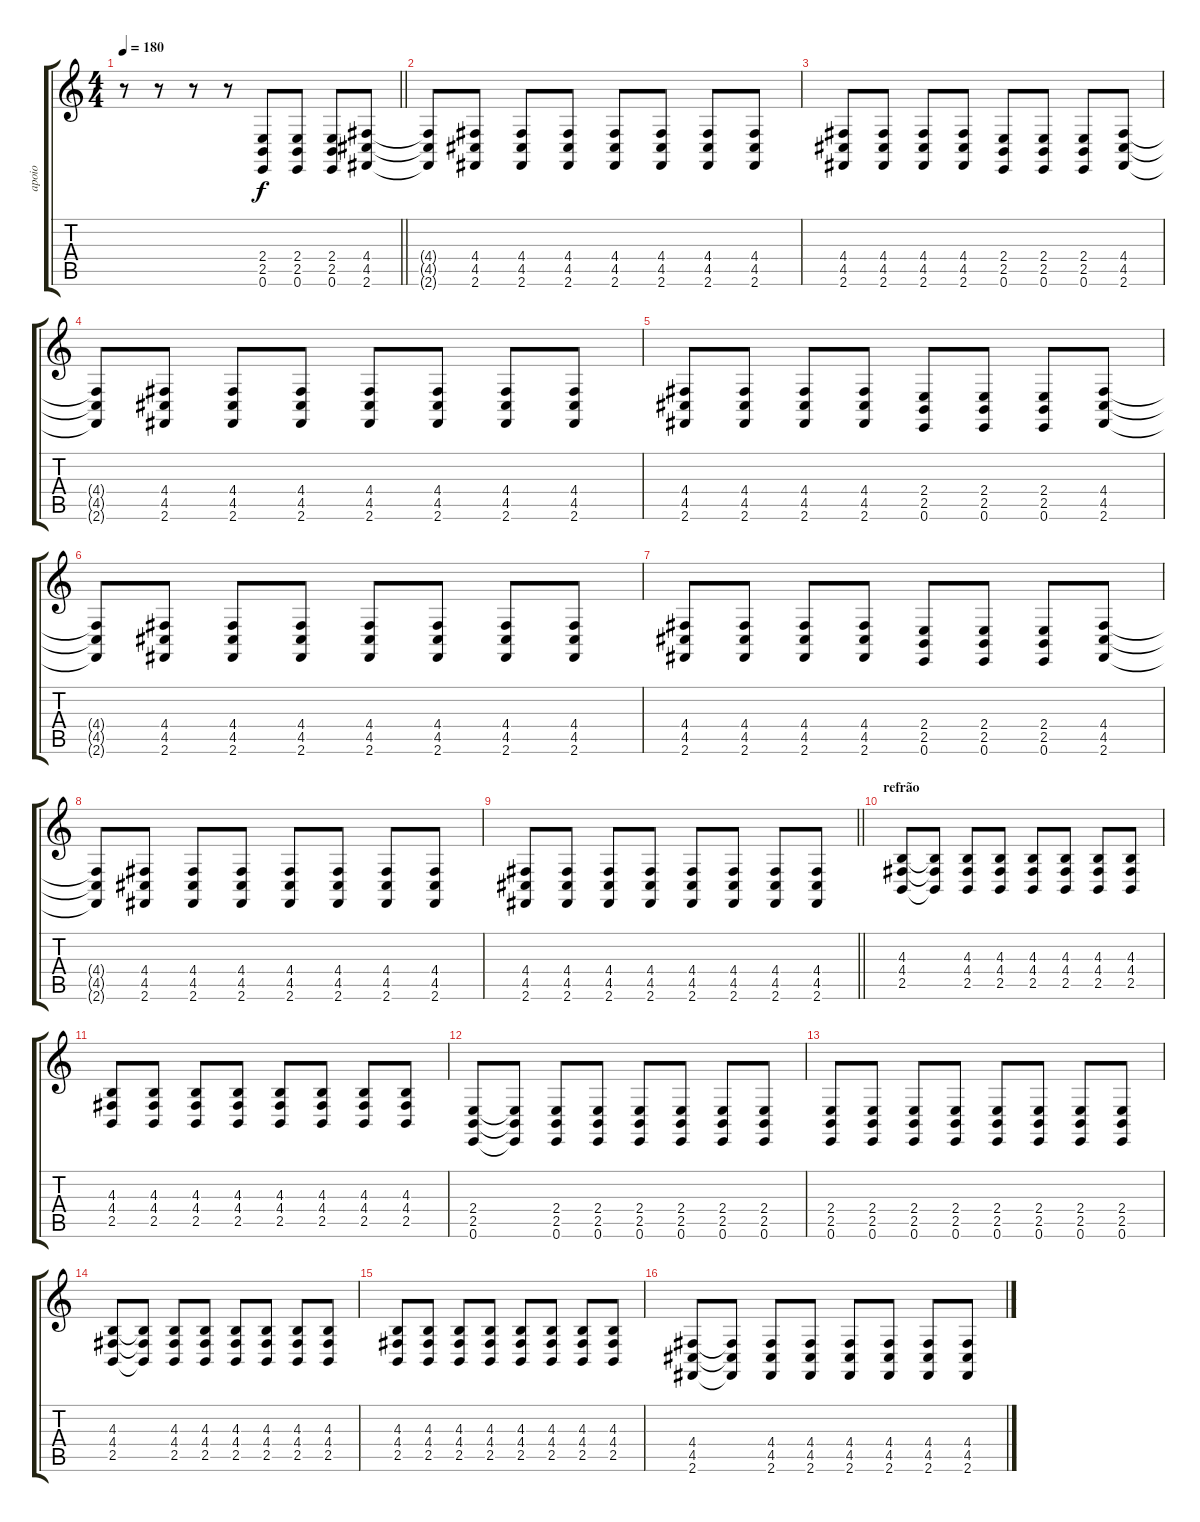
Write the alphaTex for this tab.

\track ("apoio" "apoio") {instrument lead8bassandlead}
\staff {score tabs}
\tuning (E4 B3 G3 D3 A2 E2) {hide}
\ts (4 4)
\tempo 180
\clef g2
\barLineRight lightlight
\ks c
r.8{dy f} r.8 r.8 r.8 (2.4 2.5 0.6).8 (2.4 2.5 0.6).8 (2.4 2.5 0.6).8 (4.4 4.5 2.6).8 |
(4.4{t} 4.5{t} 2.6{t}).8 (4.4 4.5 2.6).8 (4.4 4.5 2.6).8 (4.4 4.5 2.6).8 (4.4 4.5 2.6).8 (4.4 4.5 2.6).8 (4.4 4.5 2.6).8 (4.4 4.5 2.6).8 |
(4.4 4.5 2.6).8 (4.4 4.5 2.6).8 (4.4 4.5 2.6).8 (4.4 4.5 2.6).8 (2.4 2.5 0.6).8 (2.4 2.5 0.6).8 (2.4 2.5 0.6).8 (4.4 4.5 2.6).8 |
(4.4{t} 4.5{t} 2.6{t}).8 (4.4 4.5 2.6).8 (4.4 4.5 2.6).8 (4.4 4.5 2.6).8 (4.4 4.5 2.6).8 (4.4 4.5 2.6).8 (4.4 4.5 2.6).8 (4.4 4.5 2.6).8 |
(4.4 4.5 2.6).8 (4.4 4.5 2.6).8 (4.4 4.5 2.6).8 (4.4 4.5 2.6).8 (2.4 2.5 0.6).8 (2.4 2.5 0.6).8 (2.4 2.5 0.6).8 (4.4 4.5 2.6).8 |
(4.4{t} 4.5{t} 2.6{t}).8 (4.4 4.5 2.6).8 (4.4 4.5 2.6).8 (4.4 4.5 2.6).8 (4.4 4.5 2.6).8 (4.4 4.5 2.6).8 (4.4 4.5 2.6).8 (4.4 4.5 2.6).8 |
(4.4 4.5 2.6).8 (4.4 4.5 2.6).8 (4.4 4.5 2.6).8 (4.4 4.5 2.6).8 (2.4 2.5 0.6).8 (2.4 2.5 0.6).8 (2.4 2.5 0.6).8 (4.4 4.5 2.6).8 |
(4.4{t} 4.5{t} 2.6{t}).8 (4.4 4.5 2.6).8 (4.4 4.5 2.6).8 (4.4 4.5 2.6).8 (4.4 4.5 2.6).8 (4.4 4.5 2.6).8 (4.4 4.5 2.6).8 (4.4 4.5 2.6).8 |
\barLineRight lightlight
(4.4 4.5 2.6).8 (4.4 4.5 2.6).8 (4.4 4.5 2.6).8 (4.4 4.5 2.6).8 (4.4 4.5 2.6).8 (4.4 4.5 2.6).8 (4.4 4.5 2.6).8 (4.4 4.5 2.6).8 |
\section ("" "refrão")
(4.3 4.4 2.5).8 (4.3{t} 4.4{t} 2.5{t}).8 (4.3 4.4 2.5).8 (4.3 4.4 2.5).8 (4.3 4.4 2.5).8 (4.3 4.4 2.5).8 (4.3 4.4 2.5).8 (4.3 4.4 2.5).8 |
(4.3 4.4 2.5).8 (4.3 4.4 2.5).8 (4.3 4.4 2.5).8 (4.3 4.4 2.5).8 (4.3 4.4 2.5).8 (4.3 4.4 2.5).8 (4.3 4.4 2.5).8 (4.3 4.4 2.5).8 |
(2.4 2.5 0.6).8 (2.4{t} 2.5{t} 0.6{t}).8 (2.4 2.5 0.6).8 (2.4 2.5 0.6).8 (2.4 2.5 0.6).8 (2.4 2.5 0.6).8 (2.4 2.5 0.6).8 (2.4 2.5 0.6).8 |
(2.4 2.5 0.6).8 (2.4 2.5 0.6).8 (2.4 2.5 0.6).8 (2.4 2.5 0.6).8 (2.4 2.5 0.6).8 (2.4 2.5 0.6).8 (2.4 2.5 0.6).8 (2.4 2.5 0.6).8 |
(4.3 4.4 2.5).8 (4.3{t} 4.4{t} 2.5{t}).8 (4.3 4.4 2.5).8 (4.3 4.4 2.5).8 (4.3 4.4 2.5).8 (4.3 4.4 2.5).8 (4.3 4.4 2.5).8 (4.3 4.4 2.5).8 |
(4.3 4.4 2.5).8 (4.3 4.4 2.5).8 (4.3 4.4 2.5).8 (4.3 4.4 2.5).8 (4.3 4.4 2.5).8 (4.3 4.4 2.5).8 (4.3 4.4 2.5).8 (4.3 4.4 2.5).8 |
(4.4 4.5 2.6).8 (4.4{t} 4.5{t} 2.6{t}).8 (4.4 4.5 2.6).8 (4.4 4.5 2.6).8 (4.4 4.5 2.6).8 (4.4 4.5 2.6).8 (4.4 4.5 2.6).8 (4.4 4.5 2.6).8
